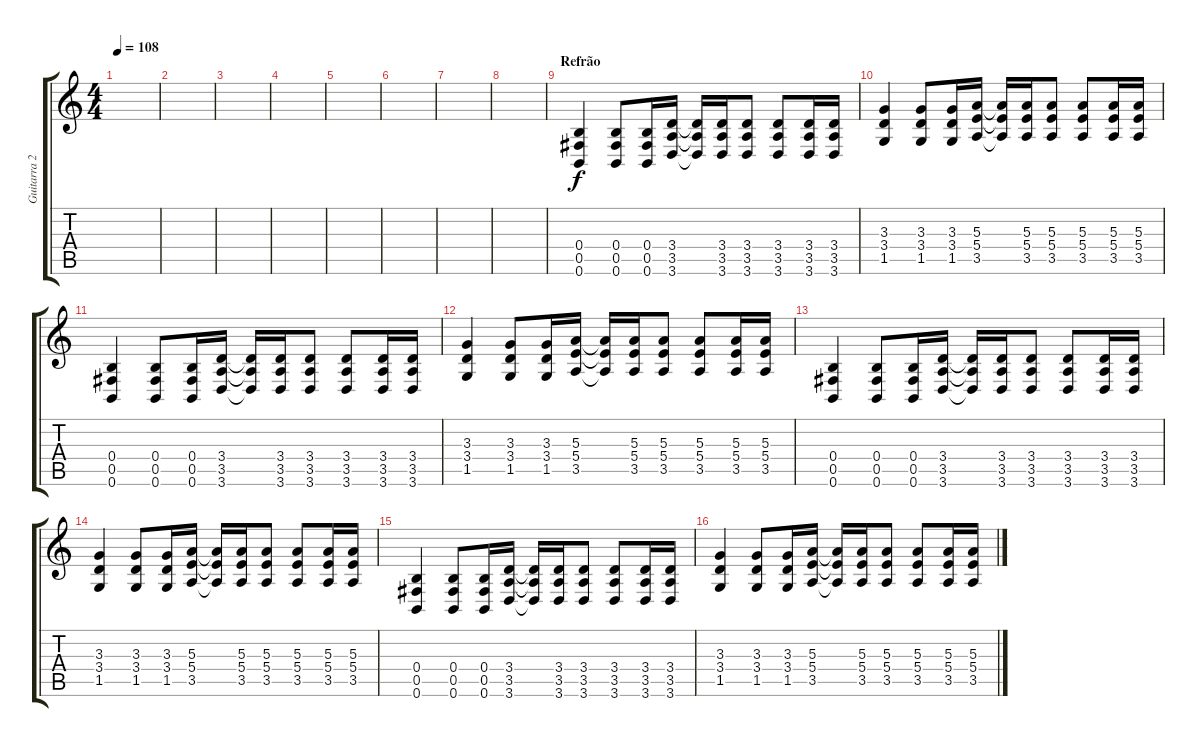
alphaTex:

\track ("Guitarra 2(Shinoda)" "Guitarra 2") {instrument distortionguitar}
\staff {score tabs}
\tuning (Db4 Ab3 E3 B2 Gb2 B1) {hide}
\ts (4 4)
\tempo 108
\clef g2
\ks c
|
|
|
|
|
|
|
|
\section ("" "Refrão")
(0.4 0.5 0.6).4 (0.4 0.5 0.6).8 (0.4 0.5 0.6).16 (3.4 3.5 3.6).16 (3.4{t} 3.5{t} 3.6{t}).16 (3.4 3.5 3.6).16 (3.4 3.5 3.6).8 (3.4 3.5 3.6).8 (3.4 3.5 3.6).16 (3.4 3.5 3.6).16 |
(3.3 3.4 1.5).4 (3.3 3.4 1.5).8 (3.3 3.4 1.5).16 (5.3 5.4 3.5).16 (5.3{t} 5.4{t} 3.5{t}).16 (5.3 5.4 3.5).16 (5.3 5.4 3.5).8 (5.3 5.4 3.5).8 (5.3 5.4 3.5).16 (5.3 5.4 3.5).16 |
(0.4 0.5 0.6).4 (0.4 0.5 0.6).8 (0.4 0.5 0.6).16 (3.4 3.5 3.6).16 (3.4{t} 3.5{t} 3.6{t}).16 (3.4 3.5 3.6).16 (3.4 3.5 3.6).8 (3.4 3.5 3.6).8 (3.4 3.5 3.6).16 (3.4 3.5 3.6).16 |
(3.3 3.4 1.5).4 (3.3 3.4 1.5).8 (3.3 3.4 1.5).16 (5.3 5.4 3.5).16 (5.3{t} 5.4{t} 3.5{t}).16 (5.3 5.4 3.5).16 (5.3 5.4 3.5).8 (5.3 5.4 3.5).8 (5.3 5.4 3.5).16 (5.3 5.4 3.5).16 |
(0.4 0.5 0.6).4 (0.4 0.5 0.6).8 (0.4 0.5 0.6).16 (3.4 3.5 3.6).16 (3.4{t} 3.5{t} 3.6{t}).16 (3.4 3.5 3.6).16 (3.4 3.5 3.6).8 (3.4 3.5 3.6).8 (3.4 3.5 3.6).16 (3.4 3.5 3.6).16 |
(3.3 3.4 1.5).4 (3.3 3.4 1.5).8 (3.3 3.4 1.5).16 (5.3 5.4 3.5).16 (5.3{t} 5.4{t} 3.5{t}).16 (5.3 5.4 3.5).16 (5.3 5.4 3.5).8 (5.3 5.4 3.5).8 (5.3 5.4 3.5).16 (5.3 5.4 3.5).16 |
(0.4 0.5 0.6).4 (0.4 0.5 0.6).8 (0.4 0.5 0.6).16 (3.4 3.5 3.6).16 (3.4{t} 3.5{t} 3.6{t}).16 (3.4 3.5 3.6).16 (3.4 3.5 3.6).8 (3.4 3.5 3.6).8 (3.4 3.5 3.6).16 (3.4 3.5 3.6).16 |
(3.3 3.4 1.5).4 (3.3 3.4 1.5).8 (3.3 3.4 1.5).16 (5.3 5.4 3.5).16 (5.3{t} 5.4{t} 3.5{t}).16 (5.3 5.4 3.5).16 (5.3 5.4 3.5).8 (5.3 5.4 3.5).8 (5.3 5.4 3.5).16 (5.3 5.4 3.5).16
